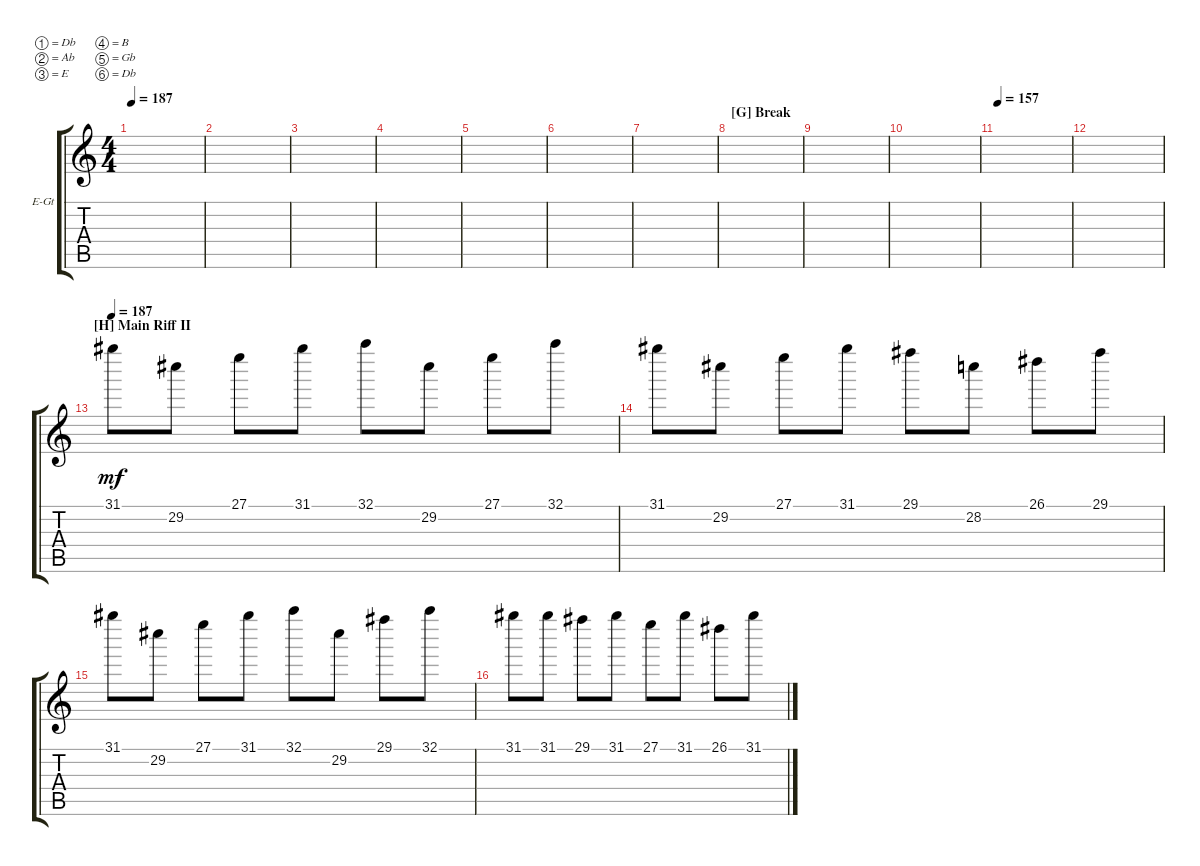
\defaultSystemsLayout 4
\bracketExtendMode groupsimilarinstruments
\firstSystemTrackNameOrientation horizontal
\otherSystemsTrackNameOrientation horizontal
\track ("Synth II" "E-Gt") {instrument stringensemble1}
\staff {score tabs}
\tuning (Db4 Ab3 E3 B2 Gb2 Db2)
\displaytranspose 12
\ts (4 4)
\tempo 187
\clef g2
\scale
0.333333
\ks c
|
\scale
0.333333 |
\scale
0.333333 |
\scale
0.333333 |
\scale
0.333333 |
\scale
0.333333 |
\scale
0.333333 |
\section ("G" "Break")
\scale
0.333333 |
\scale
0.333333 |
\scale
0.333333 |
\tempo 157
\scale
0.333333 |
\scale
0.333333 |
\section ("H" "Main Riff II")
\tempo 187
\scale
0.333333 31.1.8{dy mf} 29.2.8 27.1.8 31.1.8 32.1.8 29.2.8 27.1.8 32.1.8 |
\scale
0.333333 31.1.8 29.2.8 27.1.8 31.1.8 29.1.8 28.2.8 26.1.8 29.1.8 |
\scale
0.333333 31.1.8 29.2.8 27.1.8 31.1.8 32.1.8 29.2.8 29.1.8 32.1.8 |
\scale
0.333333 31.1.8 31.1.8 29.1.8 31.1.8 27.1.8 31.1.8 26.1.8 31.1.8
